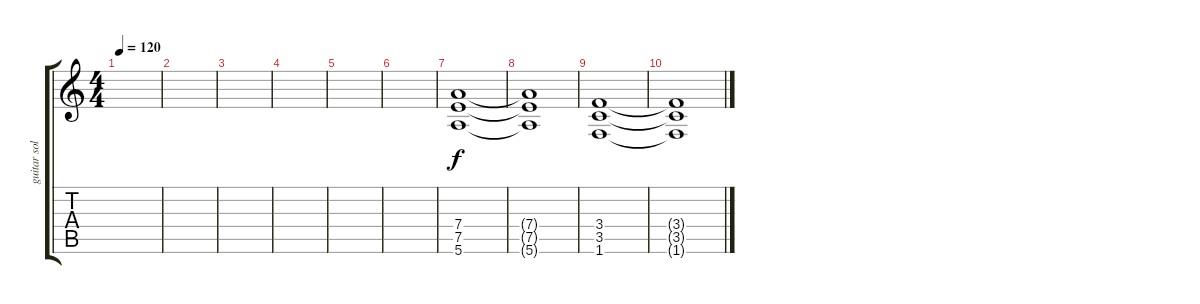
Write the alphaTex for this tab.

\track ("guitar solo" "guitar sol") {instrument overdrivenguitar}
\staff {score tabs}
\tuning (E4 B3 G3 D3 A2 E2) {hide}
\ts (4 4)
\tempo 120
\clef g2
\ks c
|
|
|
|
|
|
(7.4 7.5 5.6).1 |
(7.4{t} 7.5{t} 5.6{t}).1 |
(3.4 3.5 1.6).1 |
(3.4{t} 3.5{t} 1.6{t}).1
